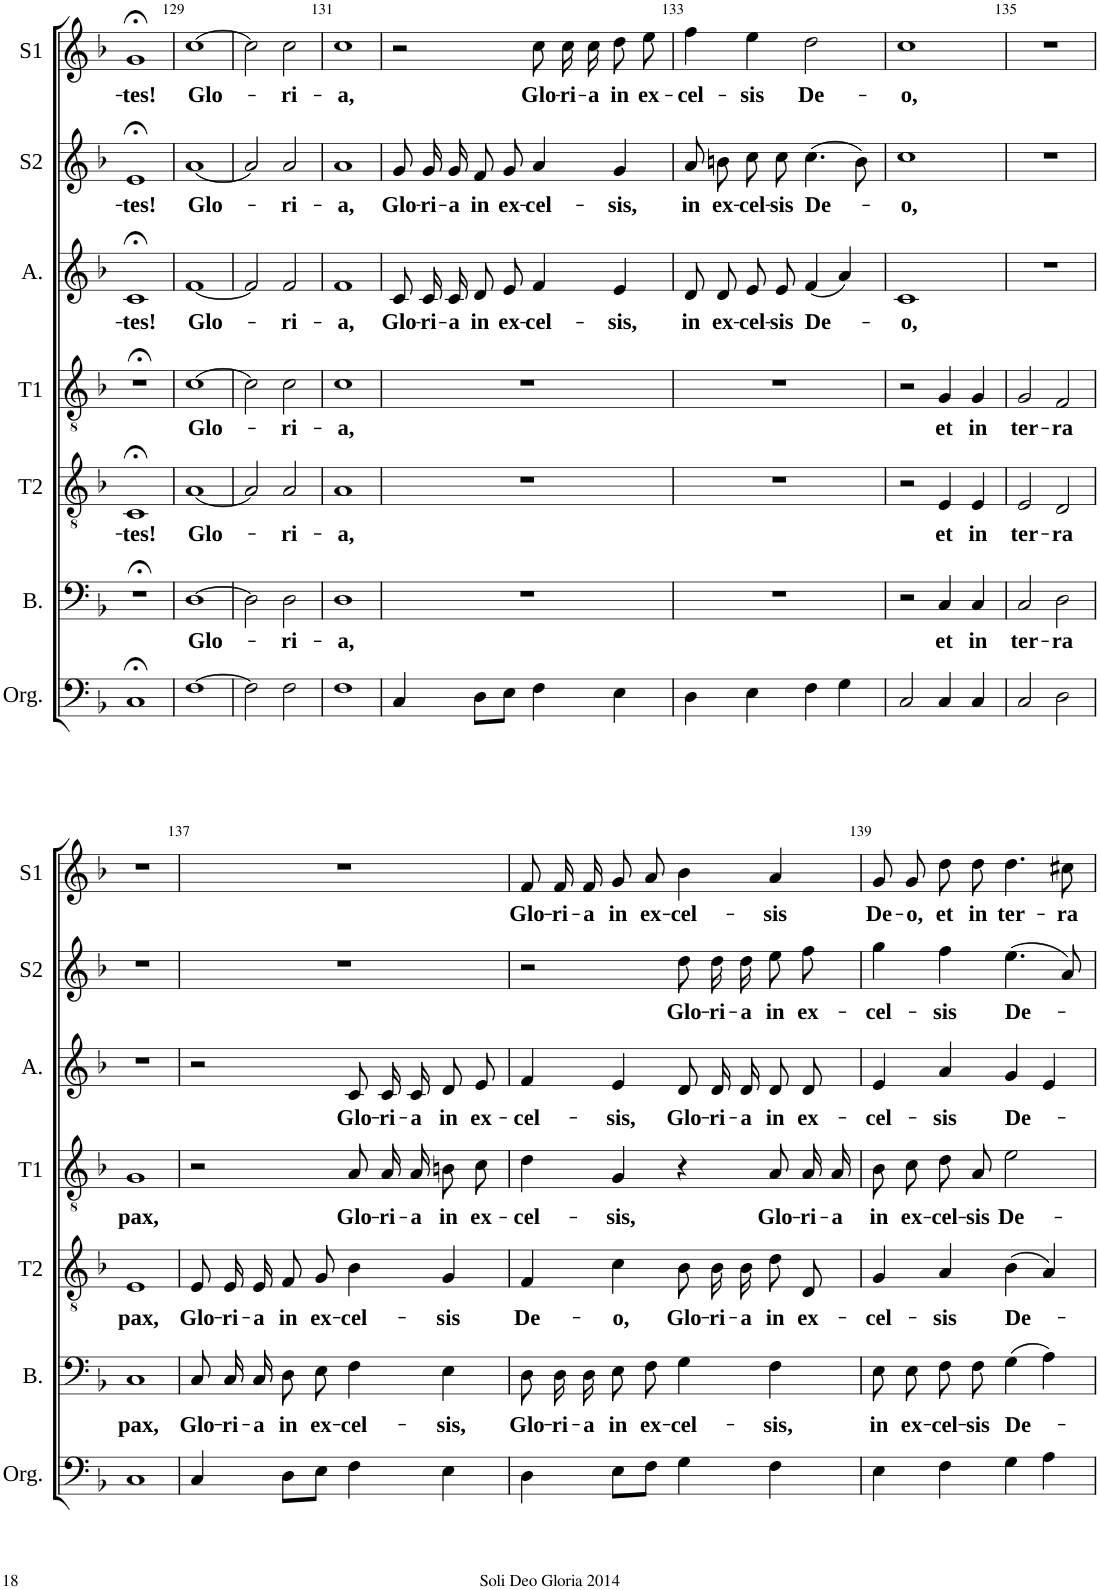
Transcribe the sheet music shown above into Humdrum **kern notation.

**kern	**kern	**text	**kern	**text	**kern	**text	**kern	**text	**kern	**text	**kern	**text
*part7	*part6	*part6	*part5	*part5	*part4	*part4	*part3	*part3	*part2	*part2	*part1	*part1
*staff7	*staff6	*staff6	*staff5	*staff5	*staff4	*staff4	*staff3	*staff3	*staff2	*staff2	*staff1	*staff1
*I"Organ	*I"Bass	*	*I"Tenor II	*	*I"Tenor I	*	*I"Alto	*	*I"Soprano II	*	*I"Soprano I	*
*I'Org.	*I'B.	*	*I'T2	*	*I'T1	*	*I'A.	*	*I'S2	*	*I'S1	*
!!LO:PB:g=z
*clefF4	*clefF4	*	*clefGv2	*	*clefGv2	*	*clefG2	*	*clefG2	*	*clefG2	*
*k[b-]	*k[b-]	*	*k[b-]	*	*k[b-]	*	*k[b-]	*	*k[b-]	*	*k[b-]	*
*M4/4	*M4/4	*	*M4/4	*	*M4/4	*	*M4/4	*	*M4/4	*	*M4/4	*
*met(c|)	*met(c|)	*	*met(c|)	*	*met(c|)	*	*met(c|)	*	*met(c|)	*	*met(c|)	*
=128	=128	=128	=128	=128	=128	=128	=128	=128	=128	=128	=128	=128
!	!	!	!	!LO:LY:b	!	!	!	!LO:LY:b	!	!LO:LY:b	!	!LO:LY:b
1C;<	1r;<	.	1C;<	-tes!	1r;<	.	1c;<	-tes!	1e;<	-tes!	1g;<	-tes!
=129	=129	=129	=129	=129	=129	=129	=129	=129	=129	=129	=129	=129
!	!	!LO:LY:b	!	!LO:LY:b	!	!LO:LY:b	!	!LO:LY:b	!	!LO:LY:b	!	!LO:LY:b
[1F	[1D	Glo-	[1A	Glo-	[1c	Glo-	[1f	Glo-	[1a	Glo-	[1cc	Glo-
=130	=130	=130	=130	=130	=130	=130	=130	=130	=130	=130	=130	=130
2F\]	2D\]	.	2A/]	.	2c\]	.	2f/]	.	2a/]	.	2cc\]	.
!	!	!LO:LY:b	!	!LO:LY:b	!	!LO:LY:b	!	!LO:LY:b	!	!LO:LY:b	!	!LO:LY:b
2F\	2D\	-ri-	2A/	-ri-	2c\	-ri-	2f/	-ri-	2a/	-ri-	2cc\	-ri-
=131	=131	=131	=131	=131	=131	=131	=131	=131	=131	=131	=131	=131
!	!	!LO:LY:b	!	!LO:LY:b	!	!LO:LY:b	!	!LO:LY:b	!	!LO:LY:b	!	!LO:LY:b
1F	1D	-a,	1A	-a,	1c	-a,	1f	-a,	1a	-a,	1cc	-a,
=132	=132	=132	=132	=132	=132	=132	=132	=132	=132	=132	=132	=132
!	!	!	!	!	!	!	!	!LO:LY:b	!	!LO:LY:b	!	!
4C/	1r	.	1r	.	1r	.	8c/L	Glo-	8g/L	Glo-	2r	.
!	!	!	!	!	!	!	!	!LO:LY:b	!	!LO:LY:b	!	!
.	.	.	.	.	.	.	16c/L	-ri-	16g/L	-ri-	.	.
!	!	!	!	!	!	!	!	!LO:LY:b	!	!LO:LY:b	!	!
.	.	.	.	.	.	.	16c/JJ	-a	16g/JJ	-a	.	.
!	!	!	!	!	!	!	!	!LO:LY:b	!	!LO:LY:b	!	!
8D\L	.	.	.	.	.	.	8d/L	in	8f/L	in	.	.
!	!	!	!	!	!	!	!	!LO:LY:b	!	!LO:LY:b	!	!
8E\J	.	.	.	.	.	.	8e/J	ex-	8g/J	ex-	.	.
!	!	!	!	!	!	!	!	!LO:LY:b	!	!LO:LY:b	!	!LO:LY:b
4F\	.	.	.	.	.	.	4f/	-cel-	4a/	-cel-	8cc\L	Glo-
!	!	!	!	!	!	!	!	!	!	!	!	!LO:LY:b
.	.	.	.	.	.	.	.	.	.	.	16cc\L	-ri-
!	!	!	!	!	!	!	!	!	!	!	!	!LO:LY:b
.	.	.	.	.	.	.	.	.	.	.	16cc\JJ	-a
!	!	!	!	!	!	!	!	!LO:LY:b	!	!LO:LY:b	!	!LO:LY:b
4E\	.	.	.	.	.	.	4e/	-sis,	4g/	-sis,	8dd\L	in
!	!	!	!	!	!	!	!	!	!	!	!	!LO:LY:b
.	.	.	.	.	.	.	.	.	.	.	8ee\J	ex-
=133	=133	=133	=133	=133	=133	=133	=133	=133	=133	=133	=133	=133
!	!	!	!	!	!	!	!	!LO:LY:b	!	!LO:LY:b	!	!LO:LY:b
4D\	1r	.	1r	.	1r	.	8d/L	in	8a/L	in	4ff\	-cel-
!	!	!	!	!	!	!	!	!LO:LY:b	!	!LO:LY:b	!	!
.	.	.	.	.	.	.	8d/J	ex-	8bn/J	ex-	.	.
!	!	!	!	!	!	!	!	!LO:LY:b	!	!LO:LY:b	!	!LO:LY:b
4E\	.	.	.	.	.	.	8e/L	-cel-	8cc\L	-cel-	4ee\	-sis
!	!	!	!	!	!	!	!	!LO:LY:b	!	!LO:LY:b	!	!
.	.	.	.	.	.	.	8e/J	-sis	8cc\J	-sis	.	.
!	!	!	!	!	!	!	!	!LO:LY:b	!	!LO:LY:b	!	!LO:LY:b
4F\	.	.	.	.	.	.	(4f/	De-	(4.cc\	De-	2dd\	De-
4G\	.	.	.	.	.	.	4a/)	.	.	.	.	.
.	.	.	.	.	.	.	.	.	8b\)	.	.	.
=134	=134	=134	=134	=134	=134	=134	=134	=134	=134	=134	=134	=134
!	!	!	!	!	!	!	!	!LO:LY:b	!	!LO:LY:b	!	!LO:LY:b
2C/	2r	.	2r	.	2r	.	1c	-o,	1cc	-o,	1cc	-o,
!	!	!LO:LY:b	!	!LO:LY:b	!	!LO:LY:b	!	!	!	!	!	!
4C/	4C/	et	4E/	et	4G/	et	.	.	.	.	.	.
!	!	!LO:LY:b	!	!LO:LY:b	!	!LO:LY:b	!	!	!	!	!	!
4C/	4C/	in	4E/	in	4G/	in	.	.	.	.	.	.
=135	=135	=135	=135	=135	=135	=135	=135	=135	=135	=135	=135	=135
!	!	!LO:LY:b	!	!LO:LY:b	!	!LO:LY:b	!	!	!	!	!	!
2C/	2C/	ter-	2E/	ter-	2G/	ter-	1r	.	1r	.	1r	.
!	!	!LO:LY:b	!	!LO:LY:b	!	!LO:LY:b	!	!	!	!	!	!
2D\	2D\	-ra	2D/	-ra	2F/	-ra	.	.	.	.	.	.
!!LO:LB:g=z
=136	=136	=136	=136	=136	=136	=136	=136	=136	=136	=136	=136	=136
!	!	!LO:LY:b	!	!LO:LY:b	!	!LO:LY:b	!	!	!	!	!	!
1C	1C	pax,	1E	pax,	1G	pax,	1r	.	1r	.	1r	.
=137	=137	=137	=137	=137	=137	=137	=137	=137	=137	=137	=137	=137
!	!	!LO:LY:b	!	!LO:LY:b	!	!	!	!	!	!	!	!
4C/	8C/L	Glo-	8E/L	Glo-	2r	.	2r	.	1r	.	1r	.
!	!	!LO:LY:b	!	!LO:LY:b	!	!	!	!	!	!	!	!
.	16C/L	-ri-	16E/L	-ri-	.	.	.	.	.	.	.	.
!	!	!LO:LY:b	!	!LO:LY:b	!	!	!	!	!	!	!	!
.	16C/JJ	-a	16E/JJ	-a	.	.	.	.	.	.	.	.
!	!	!LO:LY:b	!	!LO:LY:b	!	!	!	!	!	!	!	!
8D\L	8D\L	in	8F/L	in	.	.	.	.	.	.	.	.
!	!	!LO:LY:b	!	!LO:LY:b	!	!	!	!	!	!	!	!
8E\J	8E\J	ex-	8G/J	ex-	.	.	.	.	.	.	.	.
!	!	!LO:LY:b	!	!LO:LY:b	!	!LO:LY:b	!	!LO:LY:b	!	!	!	!
4F\	4F\	-cel-	4B-\	-cel-	8A/L	Glo-	8c/L	Glo-	.	.	.	.
!	!	!	!	!	!	!LO:LY:b	!	!LO:LY:b	!	!	!	!
.	.	.	.	.	16A/L	-ri-	16c/L	-ri-	.	.	.	.
!	!	!	!	!	!	!LO:LY:b	!	!LO:LY:b	!	!	!	!
.	.	.	.	.	16A/JJ	-a	16c/JJ	-a	.	.	.	.
!	!	!LO:LY:b	!	!LO:LY:b	!	!LO:LY:b	!	!LO:LY:b	!	!	!	!
4E\	4E\	-sis,	4G/	-sis	8Bn\L	in	8d/L	in	.	.	.	.
!	!	!	!	!	!	!LO:LY:b	!	!LO:LY:b	!	!	!	!
.	.	.	.	.	8c\J	ex-	8e/J	ex-	.	.	.	.
=138	=138	=138	=138	=138	=138	=138	=138	=138	=138	=138	=138	=138
!	!	!LO:LY:b	!	!LO:LY:b	!	!LO:LY:b	!	!LO:LY:b	!	!	!	!LO:LY:b
4D\	8D\L	Glo-	4F/	De-	4d\	-cel-	4f/	-cel-	2r	.	8f/L	Glo-
!	!	!LO:LY:b	!	!	!	!	!	!	!	!	!	!LO:LY:b
.	16D\L	-ri-	.	.	.	.	.	.	.	.	16f/L	-ri-
!	!	!LO:LY:b	!	!	!	!	!	!	!	!	!	!LO:LY:b
.	16D\JJ	-a	.	.	.	.	.	.	.	.	16f/JJ	-a
!	!	!LO:LY:b	!	!LO:LY:b	!	!LO:LY:b	!	!LO:LY:b	!	!	!	!LO:LY:b
8E\L	8E\L	in	4c\	-o,	4G/	-sis,	4e/	-sis,	.	.	8g/L	in
!	!	!LO:LY:b	!	!	!	!	!	!	!	!	!	!LO:LY:b
8F\J	8F\J	ex-	.	.	.	.	.	.	.	.	8a/J	ex-
!	!	!LO:LY:b	!	!LO:LY:b	!	!	!	!LO:LY:b	!	!LO:LY:b	!	!LO:LY:b
4G\	4G\	-cel-	8B-\L	Glo-	4r	.	8d/L	Glo-	8dd\L	Glo-	4b-\	-cel-
!	!	!	!	!LO:LY:b	!	!	!	!LO:LY:b	!	!LO:LY:b	!	!
.	.	.	16B-\L	-ri-	.	.	16d/L	-ri-	16dd\L	-ri-	.	.
!	!	!	!	!LO:LY:b	!	!	!	!LO:LY:b	!	!LO:LY:b	!	!
.	.	.	16B-\JJ	-a	.	.	16d/JJ	-a	16dd\JJ	-a	.	.
!	!	!LO:LY:b	!	!LO:LY:b	!	!LO:LY:b	!	!LO:LY:b	!	!LO:LY:b	!	!LO:LY:b
4F\	4F\	-sis,	8d/L	in	8A/L	Glo-	8d/L	in	8ee\L	in	4a/	-sis
!	!	!	!	!LO:LY:b	!	!LO:LY:b	!	!LO:LY:b	!	!LO:LY:b	!	!
.	.	.	8D/J	ex-	16A/L	-ri-	8d/J	ex-	8ff\J	ex-	.	.
!	!	!	!	!	!	!LO:LY:b	!	!	!	!	!	!
.	.	.	.	.	16A/JJ	-a	.	.	.	.	.	.
=139	=139	=139	=139	=139	=139	=139	=139	=139	=139	=139	=139	=139
!	!	!LO:LY:b	!	!LO:LY:b	!	!LO:LY:b	!	!LO:LY:b	!	!LO:LY:b	!	!LO:LY:b
4E\	8E\L	in	4G/	-cel-	8B-\L	in	4e/	-cel-	4gg\	-cel-	8g/L	De-
!	!	!LO:LY:b	!	!	!	!LO:LY:b	!	!	!	!	!	!LO:LY:b
.	8E\J	ex-	.	.	8c\J	ex-	.	.	.	.	8g/J	-o,
!	!	!LO:LY:b	!	!LO:LY:b	!	!LO:LY:b	!	!LO:LY:b	!	!LO:LY:b	!	!LO:LY:b
4F\	8F\L	-cel-	4A/	-sis	8d\L	-cel-	4a/	-sis	4ff\	-sis	8dd\L	et
!	!	!LO:LY:b	!	!	!	!LO:LY:b	!	!	!	!	!	!LO:LY:b
.	8F\J	-sis	.	.	8A\J	-sis	.	.	.	.	8dd\J	in
!	!	!LO:LY:b	!	!LO:LY:b	!	!LO:LY:b	!	!LO:LY:b	!	!LO:LY:b	!	!LO:LY:b
4G\	(4G\	De-	(4B-\	De-	2e\	De-	4g/	De-	(4.ee\	De-	4.dd\	ter-
4A\	4A\)	.	4A/)	.	.	.	4e/	.	.	.	.	.
!	!	!	!	!	!	!	!	!	!	!	!	!LO:LY:b
.	.	.	.	.	.	.	.	.	8a/)	.	8cc#X\	-ra
=	=	=	=	=	=	=	=	=	=	=	=	=
*-	*-	*-	*-	*-	*-	*-	*-	*-	*-	*-	*-	*-
